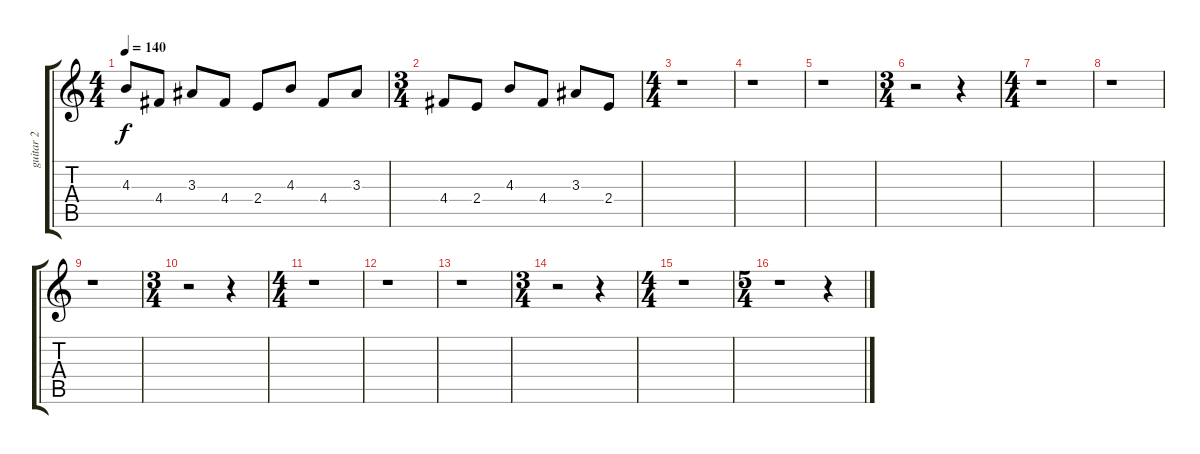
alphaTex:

\track ("guitar 2" "guitar 2") {instrument electricguitarclean}
\staff {score tabs}
\tuning (E4 B3 G3 D3 A2 E2) {hide}
\ts (4 4)
\tempo 140
\clef g2
\ks c
4.3.8{dy f} 4.4.8 3.3.8 4.4.8 2.4.8 4.3.8 4.4.8 3.3.8 |
\ts (3 4)
4.4.8 2.4.8 4.3.8 4.4.8 3.3.8 2.4.8 |
\ts (4 4)
r.1 |
r.1 |
r.1 |
\ts (3 4)
r.2 r.4 |
\ts (4 4)
r.1 |
r.1 |
r.1 |
\ts (3 4)
r.2 r.4 |
\ts (4 4)
r.1 |
r.1 |
r.1 |
\ts (3 4)
r.2 r.4 |
\ts (4 4)
r.1 |
\ts (5 4)
r.1 r.4
